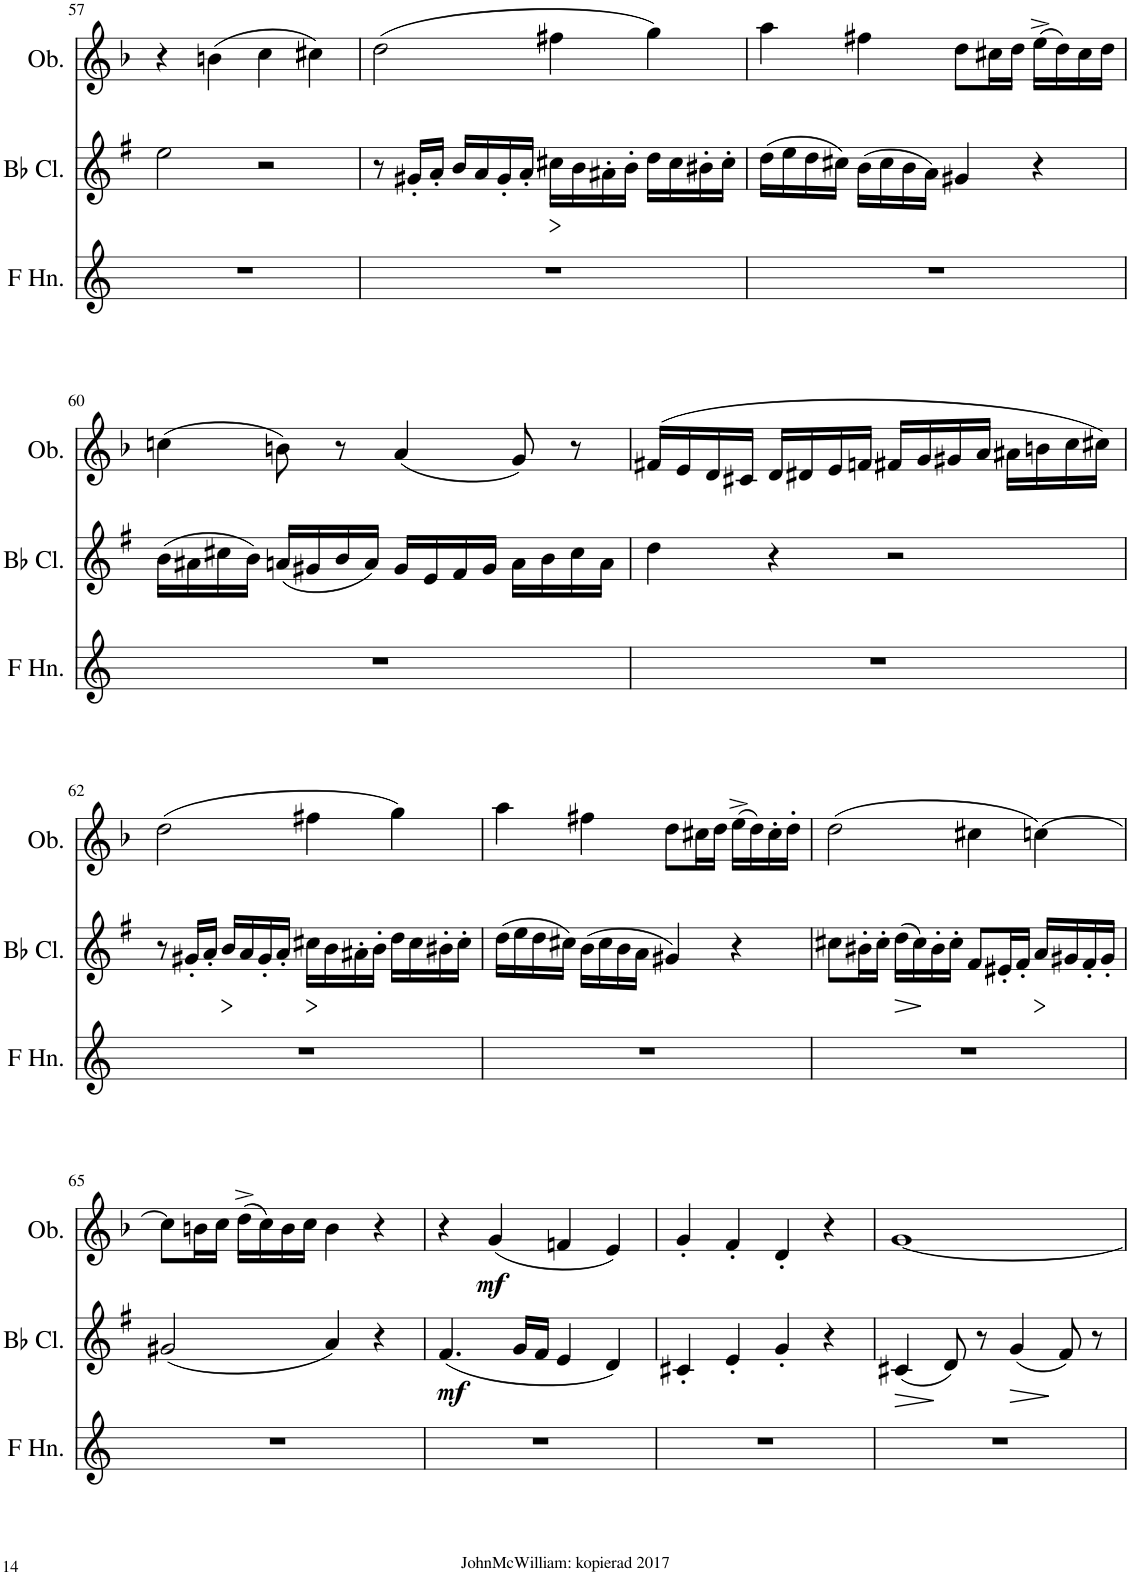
**kern	**kern	**dynam	**kern	**dynam
*part3	*part2	*part2	*part1	*part1
*staff3	*staff2	*staff2	*staff1	*staff1
*I"Horn in F	*I"Bb Clarinet	*	*I"Oboe	*
*	*I'Bb Cl.	*	*I'Ob.	*
!!LO:PB:g=z
*clefG2	*clefG2	*	*clefG2	*
*Trd4c7	*Trd1c2	*	*	*
*k[]	*k[f#]	*	*k[b-]	*
*M4/4	*M4/4	*	*M4/4	*
=57	=57	=57	=57	=57
1r	2ee\	.	4r	.
.	.	.	(4bn\	.
.	2r	.	4cc\	.
.	.	.	4cc#X\)	.
=58	=58	=58	=58	=58
1r	8r	.	(2dd\	.
.	16g#X'/LL	.	.	.
.	16a'/JJ	.	.	.
.	16b/LL	.	.	.
.	16a/	.	.	.
.	16g#'/	.	.	.
.	16a'/JJ	.	.	.
!	!	!LO:HP:b	!	!
.	16cc#X\LL	>	4ff#X\	.
.	16b\	.	.	.
.	16a#X'\	.	.	.
.	16b'\JJ	.	.	.
.	16dd\LL	.	4gg\)	.
.	16cc#\	.	.	.
.	16b#X'\	.	.	.
.	16cc#'\JJ	.	.	.
=59	=59	=59	=59	=59
1r	(16dd\LL	.	4aa\	.
.	16ee\	.	.	.
.	16dd\	.	.	.
.	16cc#X\JJ)	.	.	.
.	(16b\LL	.	4ff#X\	.
.	16cc#\	.	.	.
.	16b\	.	.	.
.	16a\JJ)	.	.	.
.	4g#X/	.	8dd\L	.
.	.	.	16cc#X\L	.
.	.	.	16dd\JJ	.
.	4r	.	(16ee^\LL	.
.	.	.	16dd\)	.
.	.	.	16cc#\	.
.	.	.	16dd\JJ	.
!!LO:LB:g=z
=60	=60	=60	=60	=60
1r	(16b\LL	.	(4ccn\	.
.	16a#X\	.	.	.
.	16cc#X\	.	.	.
.	16b\JJ)	.	.	.
.	(16an/LL	.	8bn\)	.
.	16g#X/	.	.	.
.	16b/	.	8r	.
.	16a/JJ)	.	.	.
.	16g#/LL	.	(4a/	.
.	16e/	.	.	.
.	16f#/	.	.	.
.	16g#/JJ	.	.	.
.	16a\LL	.	8g/)	.
.	16b\	.	.	.
.	16cc#\	.	8r	.
.	16a\JJ	.	.	.
=61	=61	=61	=61	=61
1r	4dd\	.	(16f#X/LL	.
.	.	.	16e/	.
.	.	.	16d/	.
.	.	.	16c#X/JJ	.
.	4r	.	16d/LL	.
.	.	.	16d#X/	.
.	.	.	16e/	.
.	.	.	16fn/JJ	.
.	2r	.	16f#X/LL	.
.	.	.	16g/	.
.	.	.	16g#X/	.
.	.	.	16a/JJ	.
.	.	.	16a#X\LL	.
.	.	.	16bn\	.
.	.	.	16cc\	.
.	.	.	16cc#X\JJ)	.
!!LO:LB:g=z
=62	=62	=62	=62	=62
1r	8r	.	(2dd\	.
.	16g#X'/LL	.	.	.
.	16a'/JJ	.	.	.
!	!	!LO:HP:n=1:b	!	!
.	16b/LL	] >	.	.
.	16a/	.	.	.
.	16g#'/	.	.	.
.	16a'/JJ	.	.	.
!	!	!LO:HP:n=1:b	!	!
.	16cc#X\LL	] >	4ff#X\	.
.	16b\	.	.	.
.	16a#X'\	.	.	.
.	16b'\JJ	.	.	.
.	16dd\LL	.	4gg\)	.
.	16cc#\	.	.	.
.	16b#X'\	.	.	.
.	16cc#'\JJ	.	.	.
=63	=63	=63	=63	=63
1r	(16dd\LL	.	4aa\	.
.	16ee\	.	.	.
.	16dd\	.	.	.
.	16cc#X\JJ)	.	.	.
.	(16b\LL	.	4ff#X\	.
.	16cc#\	.	.	.
.	16b\	.	.	.
.	16a\JJ	.	.	.
.	4g#X/)	.	8dd\L	.
.	.	.	16cc#X\L	.
.	.	.	16dd\JJ	.
.	4r	.	(16ee^\LL	.
.	.	.	16dd\)	.
.	.	.	16cc#'\	.
.	.	.	16dd'\JJ	.
=64	=64	=64	=64	=64
1r	8cc#X\L	.	(2dd\	.
.	16b#X'\L	.	.	.
.	16cc#'\JJ	.	.	.
!	!	!LO:HP:b	!	!
.	(16dd\LL	>	.	.
.	16cc#\)	.	.	.
.	16b#'\	]	.	.
.	16cc#'\JJ	.	.	.
.	8f#/L	.	4cc#X\	.
.	16e#X'/L	.	.	.
.	16f#'/JJ	.	.	.
!	!	!LO:HP:n=1:b	!	!
.	16a/LL	] >	[4ccn\)	.
.	16g#X/	.	.	.
.	16f#'/	.	.	.
.	16g#'/JJ	.	.	.
!!LO:LB:g=z
=65	=65	=65	=65	=65
1r	(2g#X/	.	8cc\L]	.
.	.	.	16bn\L	.
.	.	.	16cc\JJ	.
.	.	.	(16dd^\LL	.
.	.	.	16cc\)	.
.	.	.	16b\	.
.	.	.	16cc\JJ	.
.	4a/)	.	4b\	.
.	4r	.	4r	.
=66	=66	=66	=66	=66
!	!	!LO:DY:b	!	!
1r	(4.f#/	mf	4r	.
!	!	!	!	!LO:DY:b
.	.	.	(4g/	mf
.	16g/LL	.	.	.
.	16f#/JJ	.	.	.
.	4e/	.	4fn/	.
.	4d/)	.	4e/)	.
=67	=67	=67	=67	=67
1r	4c#X'/	.	4g'/	.
.	4e'/	.	4f'/	.
.	4g'/	.	4d'/	.
.	4r	.	4r	.
=68	=68	=68	=68	=68
!	!	!LO:HP:b	!	!
1r	(4c#X/	>	[1g	.
.	8d/)	]	.	.
.	8r	.	.	.
.	(4g/	.	.	.
.	8f#/)	]	.	.
.	8r	.	.	.
=	=	=	=	=
*-	*-	*-	*-	*-
